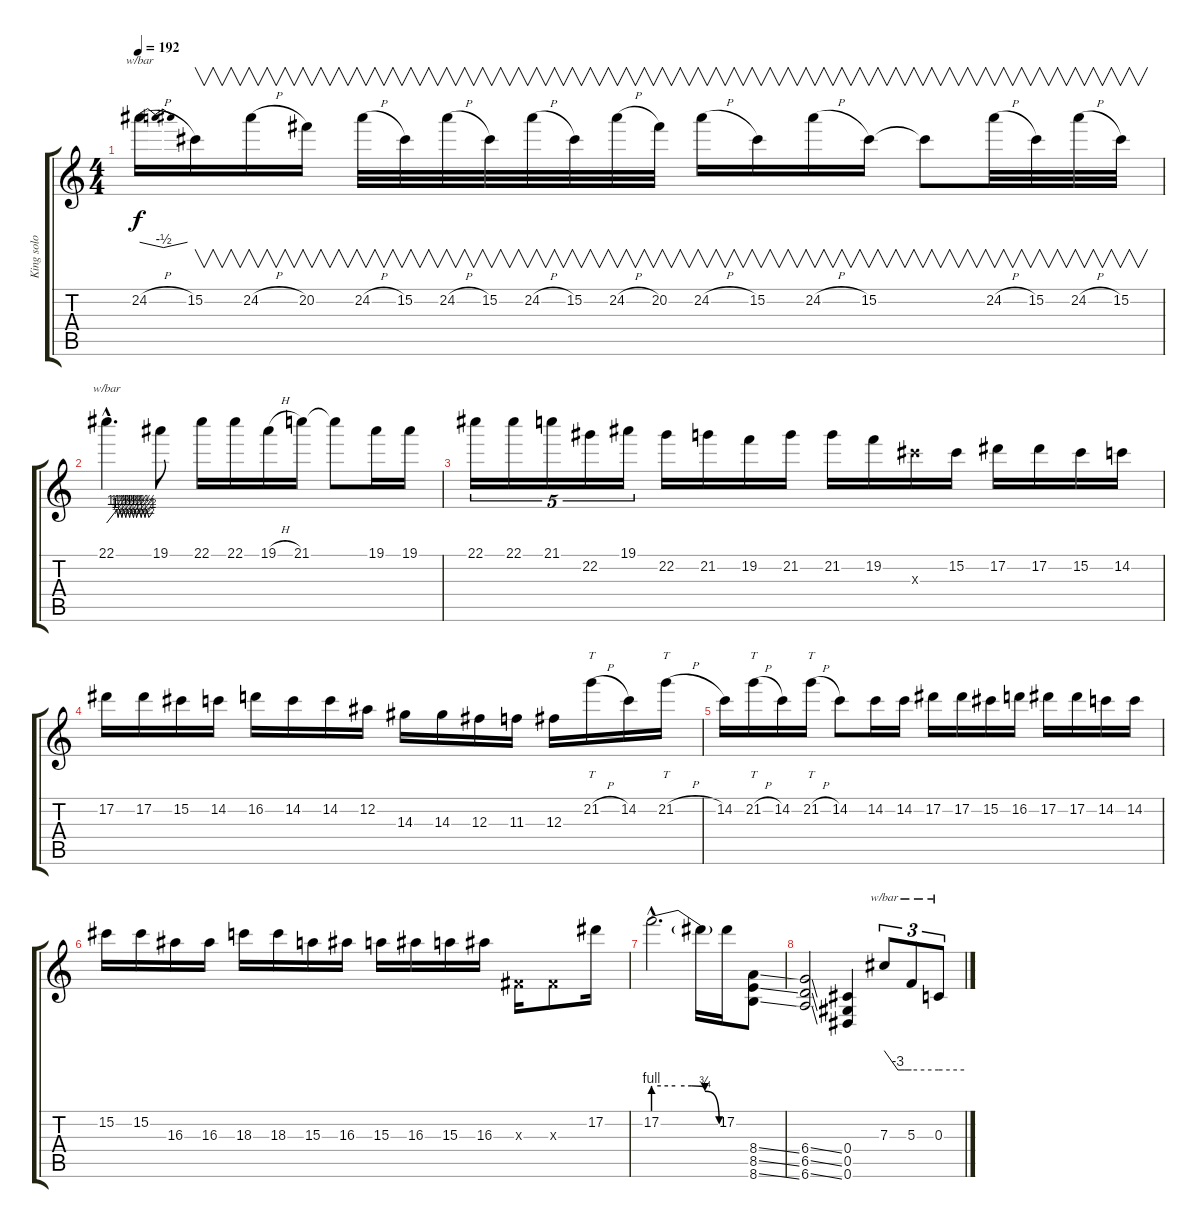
\track ("King solo" "King solo") {instrument distortionguitar}
\staff {score tabs}
\tuning (Eb4 Bb3 Gb3 Db3 Ab2 Eb2) {hide}
\ts (4 4)
\tempo 192
\clef g2
\ks c
24.2{h}.16{tbe (dip default 0 0 30 -2 60 0) dy f} 15.2.16{v} 24.2{h}.16{v} 20.2.16{v} 24.2{h}.32{v} 15.2.32{v} 24.2{h}.32{v} 15.2.32{v} 24.2{h}.32{v} 15.2.32{v} 24.2{h}.32{v} 20.2.32{v} 24.2{h}.16{v} 15.2.16{v} 24.2{h}.16{v} 15.2.16{v} 15.2{t}.8{v} 24.2{h}.32{v} 15.2.32{v} 24.2{h}.32{v} 15.2.32{v} |
22.1{hac}.4{d tbe (custom default 0 0 11 4 13 6 15 2 17 6 20 2 22 6 25 2 27 6 30 2 32 6 35 2 37 6 39 2 42 6 45 2 47 6 50 2 52 6 55 2 60 4)} 19.1.8 22.1.16 22.1.16 19.1{h}.16 21.1.16 21.1{t}.8 19.1.16 19.1.16 |
22.1.16{tu (5 4)} 22.1.16{tu (5 4)} 21.1.16{tu (5 4)} 22.2.16{tu (5 4)} 19.1.16{tu (5 4)} 22.2.16 21.2.16 19.2.16 21.2.16 21.2.16 19.2.16 19.3{x}.16 15.2.16 17.2.16 17.2.16 15.2.16 14.2.16 |
17.2.16 17.2.16 15.2.16 14.2.16 16.2.16 14.2.16 14.2.16 12.2.16 14.3.16 14.3.16 12.3.16 11.3.16 12.3.16 21.2{h}.16{tt} 14.2.16 21.2{h}.16{tt} |
14.2.16 21.2{h}.16{tt} 14.2.16 21.2{h}.16{tt} 14.2.8 14.2.16 14.2.16 17.2.16 17.2.16 15.2.16 16.2.16 17.2.16 17.2.16 14.2.16 14.2.16 |
15.2.16 15.2.16 16.3.16 16.3.16 18.3.16 18.3.16 15.3.16 16.3.16 15.3.16 16.3.16 15.3.16 16.3.16 0.3{x}.16 0.3{x}.8 17.2.16 |
17.2{be (custom 0 4 20 4 35 4 47 3 60 0) hac}.2{d} 17.2{t}.16 17.2.16 (8.4{ss} 8.5{ss} 8.6{ss}).8 |
(6.4{ss} 6.5{ss} 6.6{ss}).2 (0.4 0.5 0.6).4 7.3.8{tu (3 2) tbe (custom default 0 0 30 -12 45 -12 60 -12)} 5.3.8{tu (3 2) tbe (hold default 0 -12 60 -12)} 0.3.8{tu (3 2) tbe (hold default 0 -12 60 -12)}
